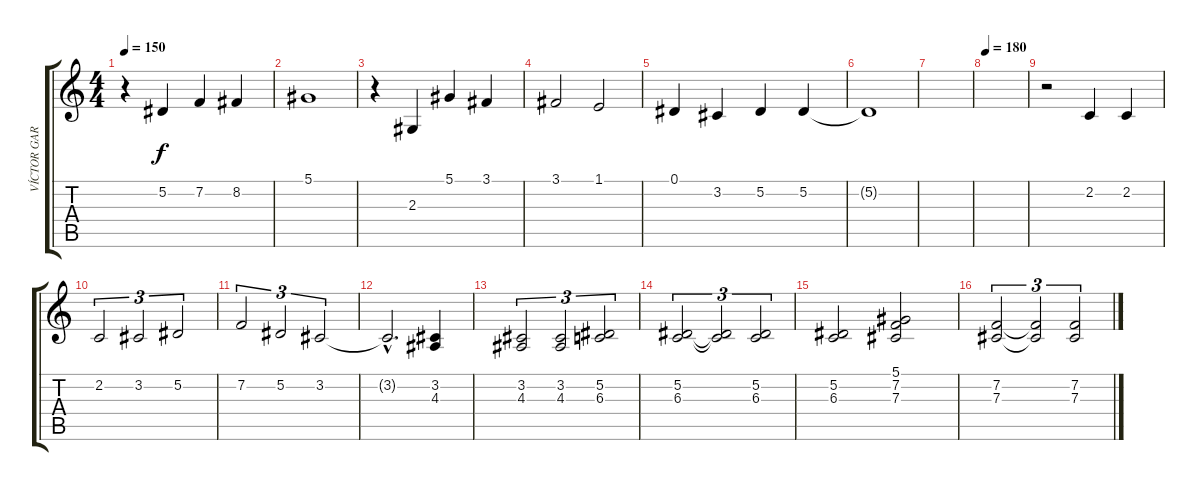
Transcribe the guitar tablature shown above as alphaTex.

\track ("VÍCTOR GARCÍA" "VÍCTOR GAR") {instrument clarinet}
\staff {score tabs}
\tuning (Eb4 Bb3 Gb3 Db3 Ab2 Eb2) {hide}
\ts (4 4)
\tempo 150
\clef g2
\ks c
r.4{dy f} 5.2.4 7.2.4 8.2.4 |
5.1.1 |
r.4 2.3.4 5.1.4 3.1.4 |
3.1.2 1.1.2 |
0.1.4 3.2.4 5.2.4 5.2.4 |
5.2{t}.1 |
|
\tempo 180
|
r.2 2.2.4 2.2.4 |
2.2.2{tu (3 2)} 3.2.2{tu (3 2)} 5.2.2{tu (3 2)} |
7.2.2{tu (3 2)} 5.2.2{tu (3 2)} 3.2.2{tu (3 2)} |
3.2{hac t}.2{d} (3.2 4.3).4 |
(3.2 4.3).2{tu (3 2)} (3.2 4.3).2{tu (3 2)} (5.2 6.3).2{tu (3 2)} |
(5.2 6.3).2{tu (3 2)} (5.2{t} 6.3{t}).2{tu (3 2)} (5.2 6.3).2{tu (3 2)} |
(5.2 6.3).2 (5.1 7.2 7.3).2 |
(7.2 7.3).2{tu (3 2)} (7.2{t} 7.3{t}).2{tu (3 2)} (7.2 7.3).2{tu (3 2)}
